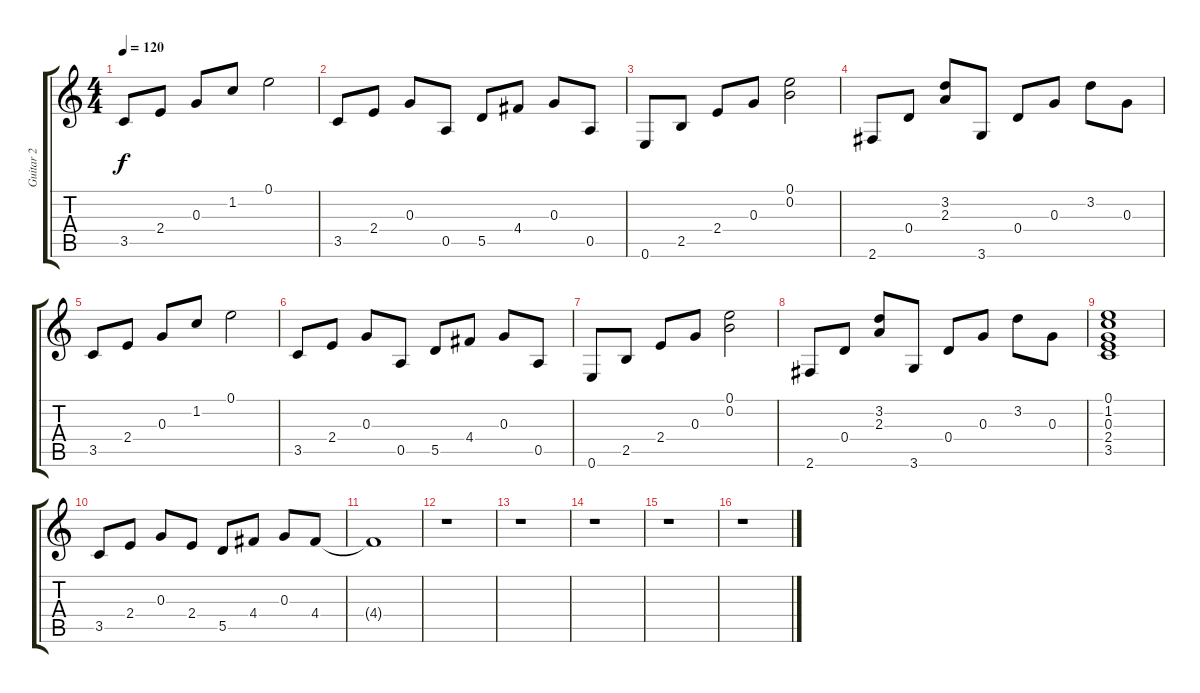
\track ("Guitar 2" "Guitar 2") {instrument electricguitarclean}
\staff {score tabs}
\tuning (E4 B3 G3 D3 A2 E2) {hide}
\ts (4 4)
\tempo 120
\clef g2
\ks c
3.5.8{dy f} 2.4.8 0.3.8 1.2.8 0.1.2 |
3.5.8 2.4.8 0.3.8 0.5.8 5.5.8 4.4.8 0.3.8 0.5.8 |
0.6.8 2.5.8 2.4.8 0.3.8 (0.1 0.2).2 |
2.6.8 0.4.8 (3.2 2.3).8 3.6.8 0.4.8 0.3.8 3.2.8 0.3.8 |
3.5.8 2.4.8 0.3.8 1.2.8 0.1.2 |
3.5.8 2.4.8 0.3.8 0.5.8 5.5.8 4.4.8 0.3.8 0.5.8 |
0.6.8 2.5.8 2.4.8 0.3.8 (0.1 0.2).2 |
2.6.8 0.4.8 (3.2 2.3).8 3.6.8 0.4.8 0.3.8 3.2.8 0.3.8 |
(0.1 1.2 0.3 2.4 3.5).1 |
3.5.8 2.4.8 0.3.8 2.4.8 5.5.8 4.4.8 0.3.8 4.4.8 |
4.4{t}.1 |
r.1 |
r.1 |
r.1 |
r.1 |
r.1
